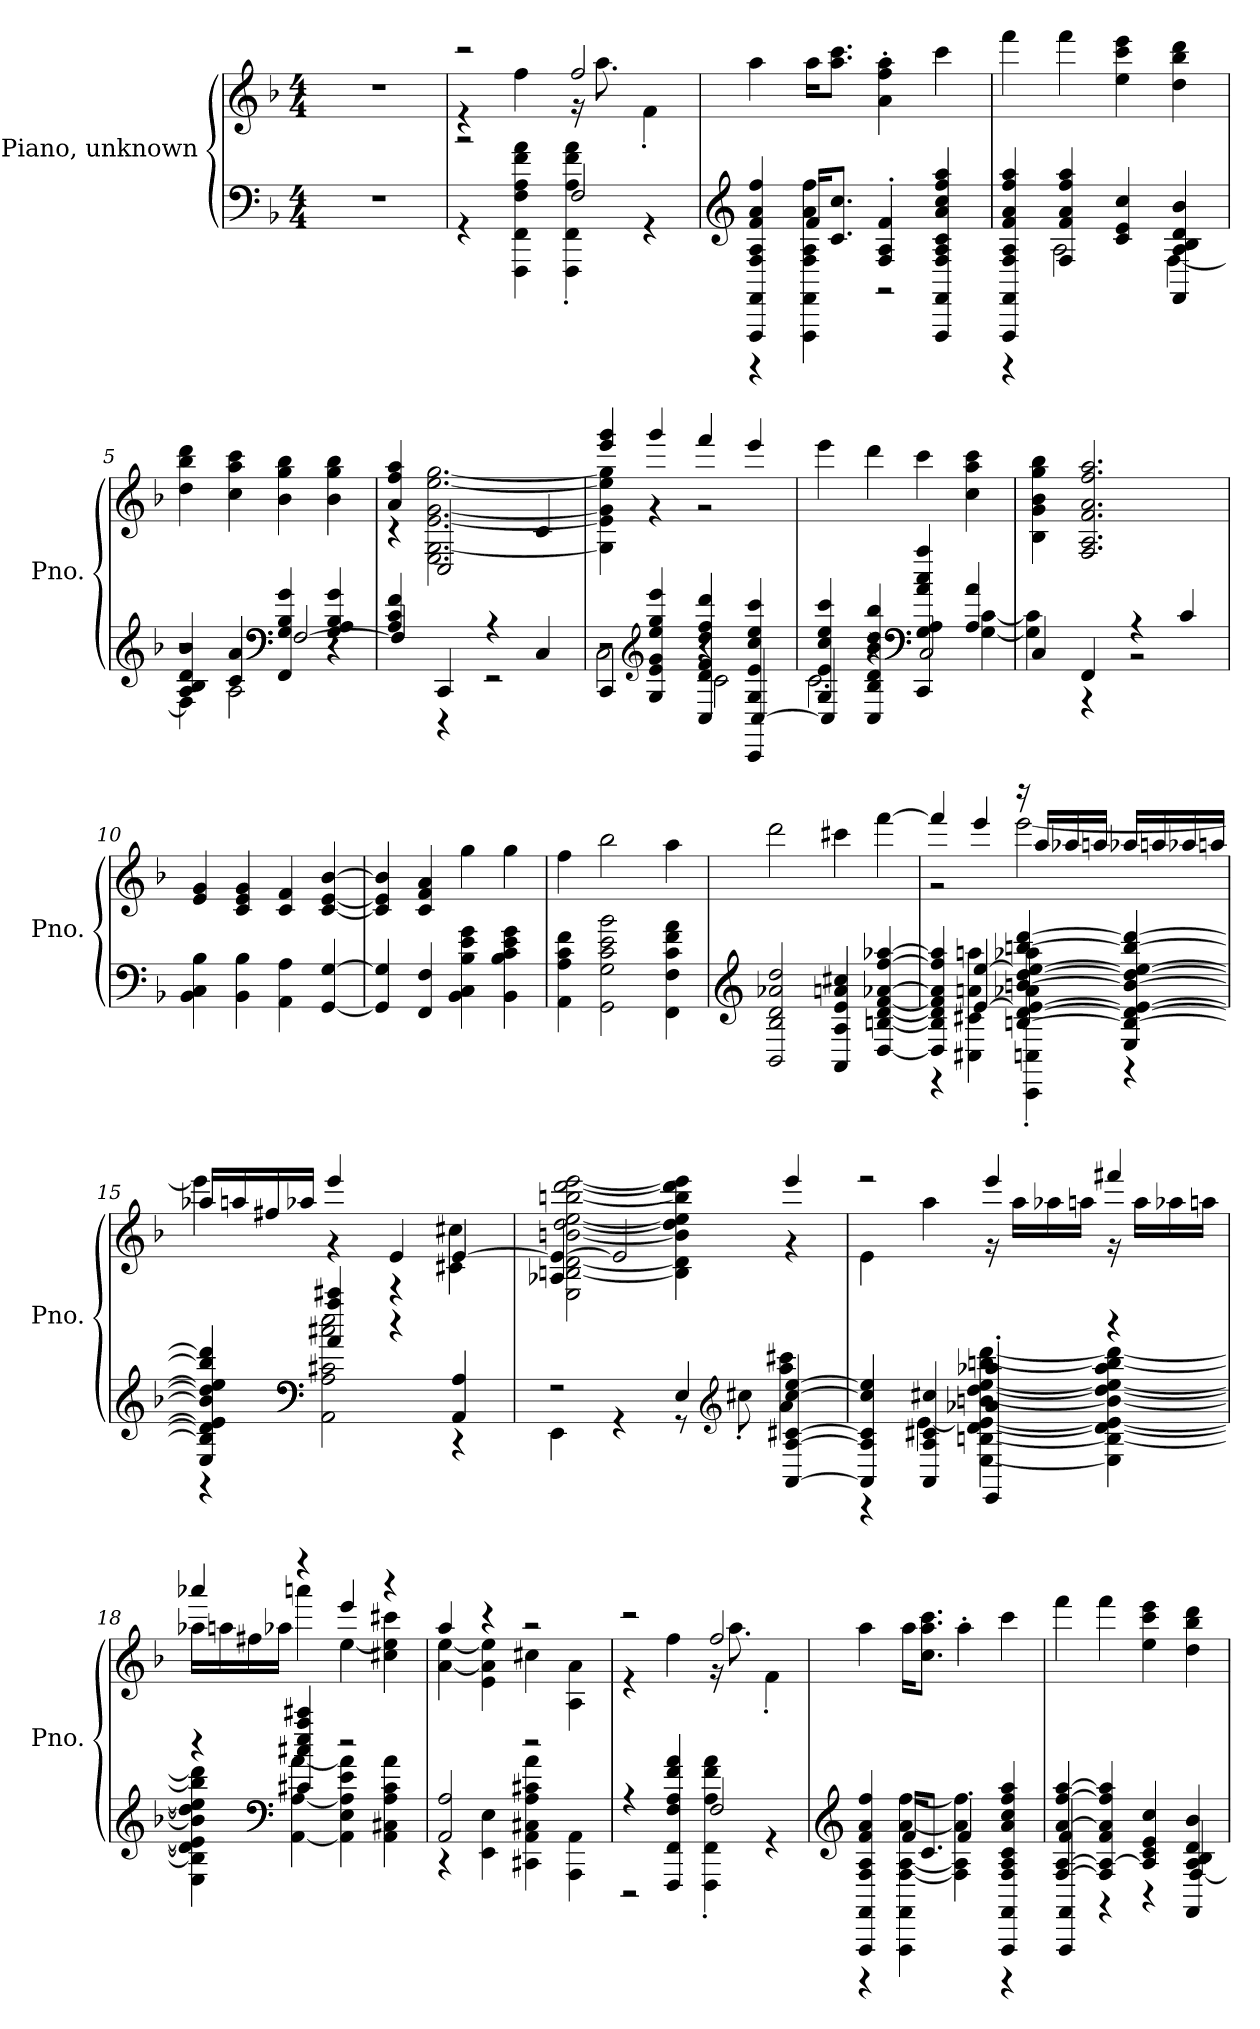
**kern	**kern
*part1	*part1
*staff2	*staff1
*I"Piano, unknown	*
*I'Pno.	*
*clefF4	*clefG2
*k[b-]	*k[b-]
*M4/4	*M4/4
*MM120	*MM120
=1	=1
1r	1r
=2	=2
*^	*^
2r	4r	2r	4r
.	4FFF\ 4FF\ 4F\ 4A\ 4f\ 4a\	.	4ff\
2F/	4FFF\' 4FF\' 4A\' 4f\' 4a\'	2ff/	16r
.	.	.	8.aa\
.	4r	.	4f'\
*	*	*v	*v
=3	=3	=3
*clefG2	*	*
4FFF/ 4FF/ 4F/ 4A/ 4f/ 4a/ 4ff/	4r	4aa\
16f/KL	4FFF\ 4FF\ 4F\ 4A\ 4a\ 4ff\	16aa\KL
8.c/ 8.cc/J	.	8.aa\ 8.ccc\J
4F/' 4A/' 4f/'	2r	4a\' 4ff\' 4aa\'
4FFF/ 4FF/ 4F/ 4A/ 4c/ 4a/ 4cc/ 4ff/ 4aa/	.	4ccc\
=4	=4	=4
4FFF/ 4FF/ 4F/ 4A/ 4f/ 4a/ 4ff/ 4aa/	4r	4fff\
4F/ 4f/ 4a/ 4ff/ 4aa/	2A\	4fff\
4c/ 4e/ 4cc/	.	4ee\ 4ccc\ 4eee\
4FF/ 4A/ 4B-/ 4d/ 4b-/	[4F\	4dd\ 4bb-\ 4ddd\
=5	=5	=5
*	*^	*
4A/ 4B-/ 4d/ 4b-/	4F\]	2r	4dd\ 4bb-\ 4ddd\
4c/ 4a/	2A\	.	4cc\ 4aa\ 4ccc\
*clefF4	*	*	*
4FF/ 4G/ 4B-/ 4g/	.	[2F/	4b-\ 4gg\ 4bb-\
4G/ 4A/ 4B-/ 4g/	4r	.	4b-\ 4gg\ 4bb-\
*	*v	*v	*
=6	=6	=6
*	*	*^
4A/ 4c/ 4f/	4F/]	4a/ 4ff/ 4aa/	4r
4CC/	4r	2C/	2.E\ [2.G\ [2.e\ [2.g\ [2.ee\ [2.gg\
4r	2r	.	.
4C/	.	4c/	.
!!LO:LB:g=z	!!
=7	=7	=7	=7
*	*^	*	*
4CC/	2C\	2r	4eee/ 4ggg/	4G\] 4e\] 4g\] 4ee\] 4gg\]
*clefG2	*	*	*	*
4G/ 4e/ 4g/ 4ee/ 4gg/ 4eee/	.	.	4ggg/	4r
4C/ 4d/ 4f/ 4dd/ 4ff/ 4ddd/	2c\	4r	4fff/	2r
4CC/ 4G/ 4e/ 4cc/ 4ee/ 4ccc/	.	[4C/	4eee/	.
*	*	*	*v	*v
=8	=8	=8	=8
4G/ 4e/ 4cc/ 4ee/ 4ccc/	2.c\	4C/]	4eee\
4C/ 4B-/ 4d/ 4b-/ 4dd/ 4bb-/	.	4r	4ddd\
*clefF4	*	*	*
4CC/ 4G/ 4A/ 4a/ 4cc/ 4aa/	.	2C/	4ccc\
4A/ 4a/	[4G\ [4c\	.	4cc\ 4aa\ 4ccc\
*	*v	*v	*
=9	=9	=9
4C/	4G\] 4c\]	4B-\ 4g\ 4b-\ 4gg\ 4bb-\
4FF/	4r	2.F/ 2.A/ 2.f/ 2.a/ 2.ff/ 2.aa/
4r	2r	.
4c/	.	.
*v	*v	*
=10	=10
4BB-\ 4C\ 4B-\	4e/ 4g/
4BB-\ 4B-\	4c/ 4e/ 4g/
4AA\ 4A\	4c/ 4f/
[4GG/ [4G/	[4c/ [4e/ [4b-/
=11	=11
4GG/] 4G/]	4c/] 4e/] 4b-/]
4FF/ 4F/	4c/ 4f/ 4a/
4BB-\ 4C\ 4B-\ 4e\ 4g\	4gg\
4BB-\ 4B-\ 4c\ 4e\ 4g\	4gg\
=12	=12
4AA\ 4A\ 4c\ 4f\	4ff\
2GG\ 2G\ 2c\ 2e\ 2b-\	2bb-\
4FF\ 4F\ 4c\ 4f\ 4a\	4aa\
!!LO:LB:g=z
=13	=13
*clefG2	*
2BB-/ 2B-/ 2d/ 2a-X/ 2dd/	2ddd\
4AA/ 4A/ 4e/ 4an/ 4cc#X/	4ccc#X\
[4D/ [4Bn/ [4d/ [4f/ [4a-X/ [4ff/ [4aa-X/	[4fff\
=14	=14
*^	*^
4D/] 4B/] 4d/] 4f/] 4a-/] 4ff/] 4aa-/]	4r	4fff/]	2r
[4e/ [4ee/	4C#X\ 4c#X\ 4an\ 4aan\	4eee/	.
[4Bn/ [4d/ 4e/_ [4bn/ [4dd/ 4ee/_ [4bbn/ [4ddd/	4CC\' 4Cn\' 4a-X\' 4aa-X\'	16r	[2eee\
.	.	16aa/LL	.
.	.	16aa-X/	.
.	.	16aan/JJ	.
4E/ 4B/_ 4d/_ 4e/_ 4b/_ 4dd/_ 4ee/_ 4bb/_ 4ddd/_	4r	16aa-X/LL	.
.	.	16aan/	.
.	.	16aa-X/	.
.	.	16aan/JJ	.
=15	=15	=15	=15
4E/ 4B/] 4d/] 4e/] 4b/] 4dd/] 4ee/] 4bb/] 4ddd/]	4r	16aa-X/LL	4eee\]
.	.	16aan/	.
.	.	16ff#X/	.
.	.	16aa-X/JJ	.
*clefF4	*	*	*
4a/ 4aa/ 4ccc#X/	2AA\ 2A\ 2c#X\ 2cc#X\ 2ee\	4eee/	4r
4r	.	4e/	4r
4AA/ 4A/	4r	[4e/	4c#X\ 4cc#X\
!!LO:LB:g=z	!!
=16	=16	=16	=16
2r	4EE\	4A-X/ 4e/_	2E\ [2Bn\ [2d\ [2bn\ [2dd\ [2ee\ [2bbn\ [2ddd\ [2eee\
.	4r	2e/]	.
4E/	8r	.	4B\] 4d\] 4b\] 4dd\] 4ee\] 4bb\] 4ddd\] 4eee\]
*clefG2	*	*	*
.	8cc#X'\	.	.
[4AA/ [4A/ [4c#X/ [4cc#/ [4ee/	4a\ 4aa\ 4ccc#X\	4eee/	4r
=17	=17	=17	=17
4AA/] 4A/] 4c#/] 4cc#/] 4ee/]	4r	2r	4e\
4AA/ 4A/ 4c#X/ 4cc#X/	[4e\	.	4aa\
4EE/' 4a-X/' 4aa-X/'	[4E\ [4Bn\ [4d\ 4e\_ [4bn\ [4dd\ [4ee\ [4bbn\ [4ddd\	4eee/	16r
.	.	.	16aa\LL
.	.	.	16aa-X\
.	.	.	16aan\JJ
4r	4E\] 4B\_ 4d\_ 4e\_ 4b\_ 4dd\_ 4ee\_ 4aa-\ 4bb\_ 4ddd\_	4fff#X/	16r
.	.	.	16aa\LL
.	.	.	16aa-X\
.	.	.	16aan\JJ
!!LO:LB:g=z	!!
=18	=18	=18	=18
4r	4E\ 4B\] 4d\] 4e\] 4b\] 4dd\] 4ee\] 4bb\] 4ddd\]	4aaa-X/	16aa-X\LL
.	.	.	16aan\
.	.	.	16ff#X\
.	.	.	16aa-X\JJ
*clefF4	*	*	*
4c#X/ 4cc#X/ 4ee/ 4aa/ 4ccc#X/	[4AA\ [4A\ [4a\	4r	4aaan\
2r	4AA\] 4E\ 4A\] 4e\ 4a\]	4eee/	[4ee\
.	4AA\ 4C#X\ 4A\ 4c#\ 4a\	4r	4cc#X\ 4ee\] 4ccc#X\
=19	=19	=19	=19
2AA/ 2A/	4r	4aa/	[4a\ [4ee\
.	4EE\ 4E\	4r	4e\ 4a\] 4ee\]
2r	4CC#X\ 4AA\ 4C#X\ 4A\ 4c#X\ 4a\	2r	4cc#X\
.	4AAA\ 4AA\	.	4A\ 4a\
=20	=20	=20	=20
4r	2r	2r	4r
4FFF/ 4FF/ 4F/ 4A/ 4f/ 4a/	.	.	4ff\
2F/	4FFF\' 4FF\' 4A\' 4f\' 4a\'	2ff/	16r
.	.	.	8.aa\
.	4r	.	4f'\
*	*	*v	*v
=21	=21	=21
*clefG2	*	*
4FFF/ 4FF/ 4F/ 4A/ 4f/ 4a/ 4ff/	4r	4aa\
16f/KL	4FFF\ 4FF\ [4F\ [4A\ [4a\ [4ff\	16aa\KL
8.c/J	.	8.cc\ 8.aa\ 8.ccc\J
4f'/	4F\] 4A\] 4a\] 4ff\]	4aa'\
4FFF/ 4FF/ 4F/ 4A/ 4c/ 4a/ 4cc/ 4ff/ 4aa/	4r	4ccc\
!!LO:LB:g=z
=22	=22	=22
[4F/ [4A/ [4a/ [4ff/ [4aa/	4FFF/ 4FF/ 4f/	4fff\
4F/] 4A/_ 4f/ 4a/] 4ff/] 4aa/]	4r	4fff\
4A/] 4c/ 4e/ 4cc/	4r	4ee\ 4ccc\ 4eee\
4FF/ 4A/ 4B-/ 4d/ 4b-/	[4F/	4dd\ 4bb-\ 4ddd\
*v	*v	*
=	=
*-	*-
